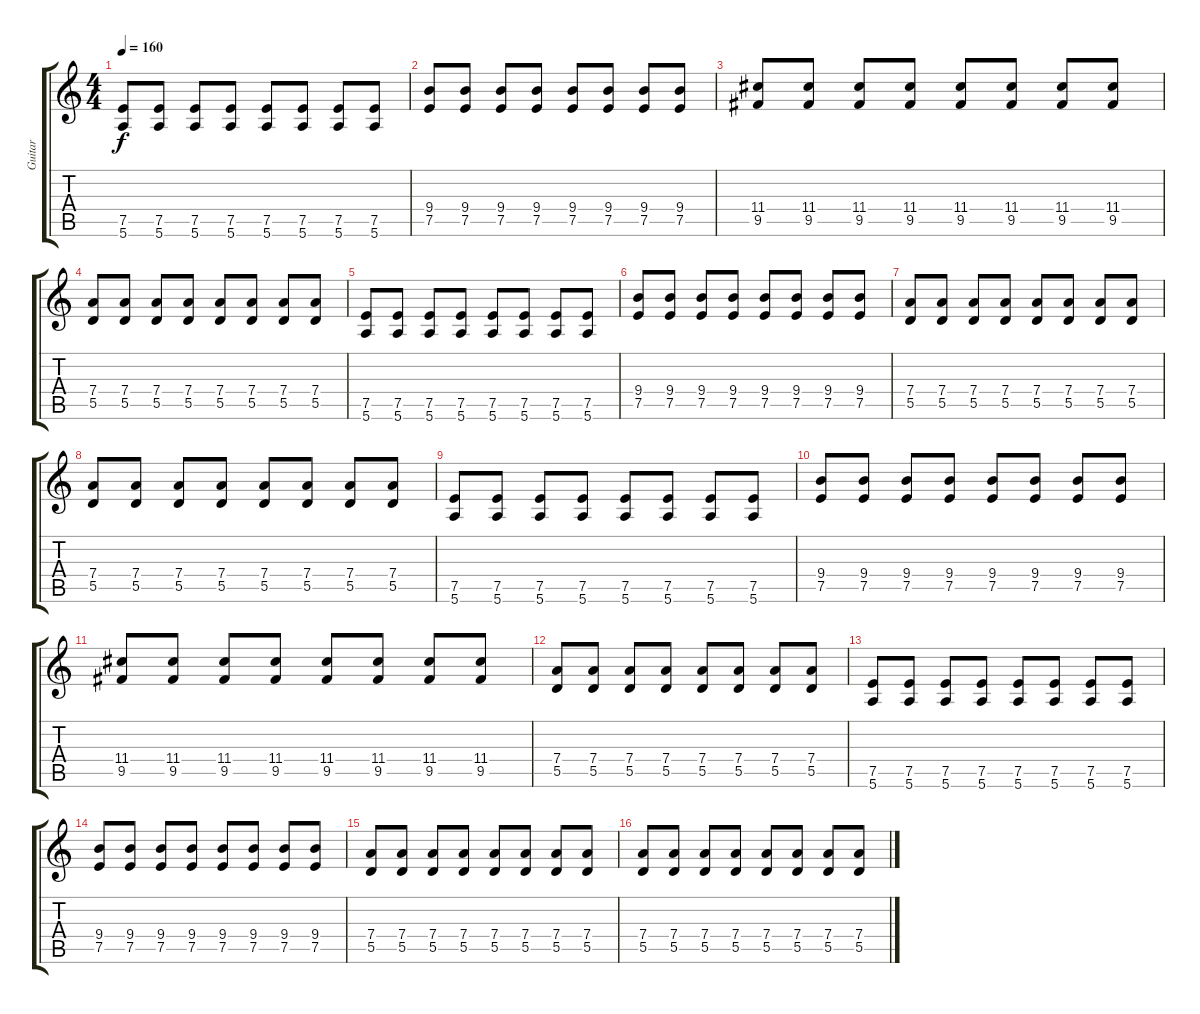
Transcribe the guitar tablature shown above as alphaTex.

\track ("Guitar" "Guitar") {instrument electricguitarmuted}
\staff {score tabs}
\tuning (E4 B3 G3 D3 A2 E2) {hide}
\ts (4 4)
\tempo 160
\clef g2
\ks c
(7.5 5.6).8{dy f instrument electricguitarmuted} (7.5 5.6).8 (7.5 5.6).8 (7.5 5.6).8 (7.5 5.6).8 (7.5 5.6).8 (7.5 5.6).8 (7.5 5.6).8 |
(9.4 7.5).8 (9.4 7.5).8 (9.4 7.5).8 (9.4 7.5).8 (9.4 7.5).8 (9.4 7.5).8 (9.4 7.5).8 (9.4 7.5).8 |
(11.4 9.5).8 (11.4 9.5).8 (11.4 9.5).8 (11.4 9.5).8 (11.4 9.5).8 (11.4 9.5).8 (11.4 9.5).8 (11.4 9.5).8 |
(7.4 5.5).8 (7.4 5.5).8 (7.4 5.5).8 (7.4 5.5).8 (7.4 5.5).8 (7.4 5.5).8 (7.4 5.5).8 (7.4 5.5).8 |
(7.5 5.6).8 (7.5 5.6).8 (7.5 5.6).8 (7.5 5.6).8 (7.5 5.6).8 (7.5 5.6).8 (7.5 5.6).8 (7.5 5.6).8 |
(9.4 7.5).8 (9.4 7.5).8 (9.4 7.5).8 (9.4 7.5).8 (9.4 7.5).8 (9.4 7.5).8 (9.4 7.5).8 (9.4 7.5).8 |
(7.4 5.5).8 (7.4 5.5).8 (7.4 5.5).8 (7.4 5.5).8 (7.4 5.5).8 (7.4 5.5).8 (7.4 5.5).8 (7.4 5.5).8 |
(7.4 5.5).8 (7.4 5.5).8 (7.4 5.5).8 (7.4 5.5).8 (7.4 5.5).8 (7.4 5.5).8 (7.4 5.5).8 (7.4 5.5).8 |
(7.5 5.6).8 (7.5 5.6).8 (7.5 5.6).8 (7.5 5.6).8 (7.5 5.6).8 (7.5 5.6).8 (7.5 5.6).8 (7.5 5.6).8 |
(9.4 7.5).8 (9.4 7.5).8 (9.4 7.5).8 (9.4 7.5).8 (9.4 7.5).8 (9.4 7.5).8 (9.4 7.5).8 (9.4 7.5).8 |
(11.4 9.5).8 (11.4 9.5).8 (11.4 9.5).8 (11.4 9.5).8 (11.4 9.5).8 (11.4 9.5).8 (11.4 9.5).8 (11.4 9.5).8 |
(7.4 5.5).8 (7.4 5.5).8 (7.4 5.5).8 (7.4 5.5).8 (7.4 5.5).8 (7.4 5.5).8 (7.4 5.5).8 (7.4 5.5).8 |
(7.5 5.6).8 (7.5 5.6).8 (7.5 5.6).8 (7.5 5.6).8 (7.5 5.6).8 (7.5 5.6).8 (7.5 5.6).8 (7.5 5.6).8 |
(9.4 7.5).8 (9.4 7.5).8 (9.4 7.5).8 (9.4 7.5).8 (9.4 7.5).8 (9.4 7.5).8 (9.4 7.5).8 (9.4 7.5).8 |
(7.4 5.5).8{instrument distortionguitar} (7.4 5.5).8 (7.4 5.5).8 (7.4 5.5).8 (7.4 5.5).8 (7.4 5.5).8 (7.4 5.5).8 (7.4 5.5).8 |
(7.4 5.5).8 (7.4 5.5).8 (7.4 5.5).8 (7.4 5.5).8 (7.4 5.5).8 (7.4 5.5).8 (7.4 5.5).8 (7.4 5.5).8
